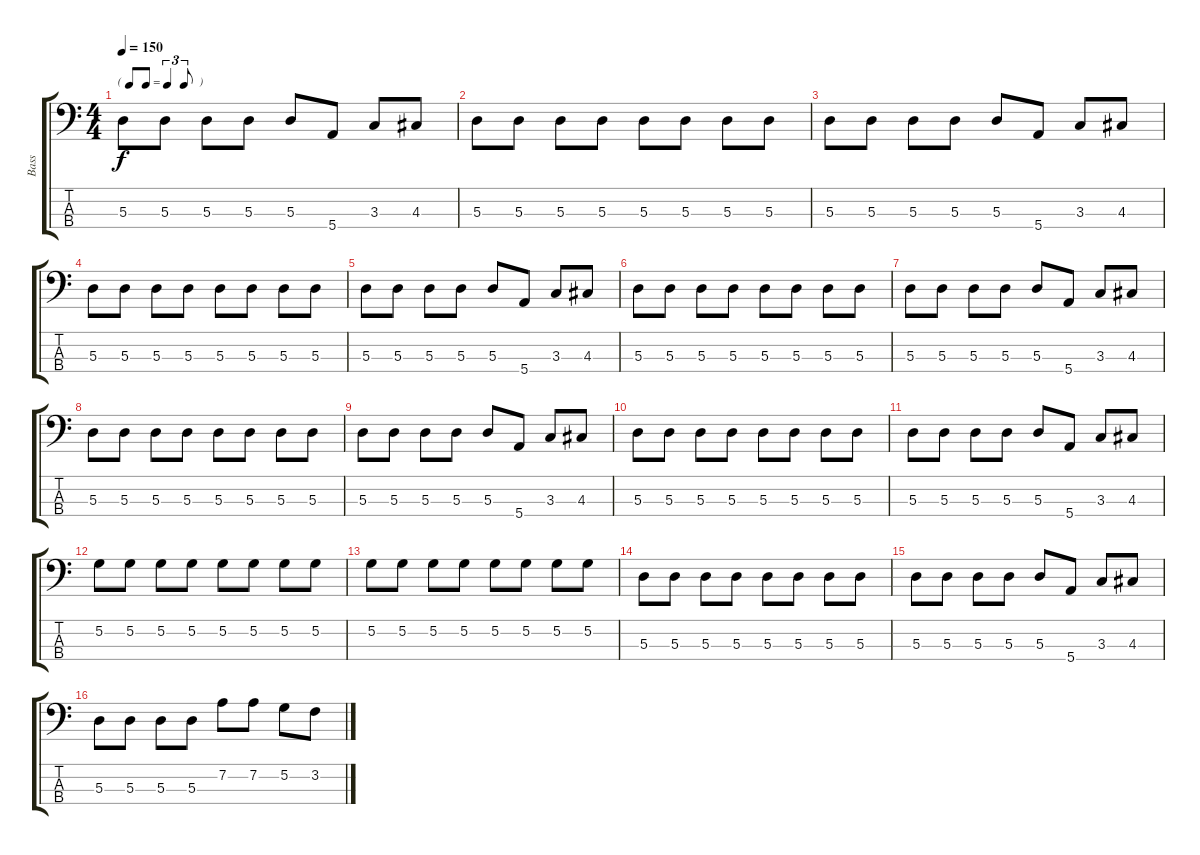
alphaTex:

\track ("Bass" "Bass") {instrument electricbassfinger}
\staff {score tabs}
\tuning (G2 D2 A1 E1) {hide}
\ts (4 4)
\tf triplet8th
\tempo 150
\clef f4
\ks c
5.3.8{dy f} 5.3.8 5.3.8 5.3.8 5.3.8 5.4.8 3.3.8 4.3.8 |
5.3.8 5.3.8 5.3.8 5.3.8 5.3.8 5.3.8 5.3.8 5.3.8 |
5.3.8 5.3.8 5.3.8 5.3.8 5.3.8 5.4.8 3.3.8 4.3.8 |
5.3.8 5.3.8 5.3.8 5.3.8 5.3.8 5.3.8 5.3.8 5.3.8 |
5.3.8 5.3.8 5.3.8 5.3.8 5.3.8 5.4.8 3.3.8 4.3.8 |
5.3.8 5.3.8 5.3.8 5.3.8 5.3.8 5.3.8 5.3.8 5.3.8 |
5.3.8 5.3.8 5.3.8 5.3.8 5.3.8 5.4.8 3.3.8 4.3.8 |
5.3.8 5.3.8 5.3.8 5.3.8 5.3.8 5.3.8 5.3.8 5.3.8 |
5.3.8 5.3.8 5.3.8 5.3.8 5.3.8 5.4.8 3.3.8 4.3.8 |
5.3.8 5.3.8 5.3.8 5.3.8 5.3.8 5.3.8 5.3.8 5.3.8 |
5.3.8 5.3.8 5.3.8 5.3.8 5.3.8 5.4.8 3.3.8 4.3.8 |
5.2.8 5.2.8 5.2.8 5.2.8 5.2.8 5.2.8 5.2.8 5.2.8 |
5.2.8 5.2.8 5.2.8 5.2.8 5.2.8 5.2.8 5.2.8 5.2.8 |
5.3.8 5.3.8 5.3.8 5.3.8 5.3.8 5.3.8 5.3.8 5.3.8 |
5.3.8 5.3.8 5.3.8 5.3.8 5.3.8 5.4.8 3.3.8 4.3.8 |
5.3.8 5.3.8 5.3.8 5.3.8 7.2.8 7.2.8 5.2.8 3.2.8
